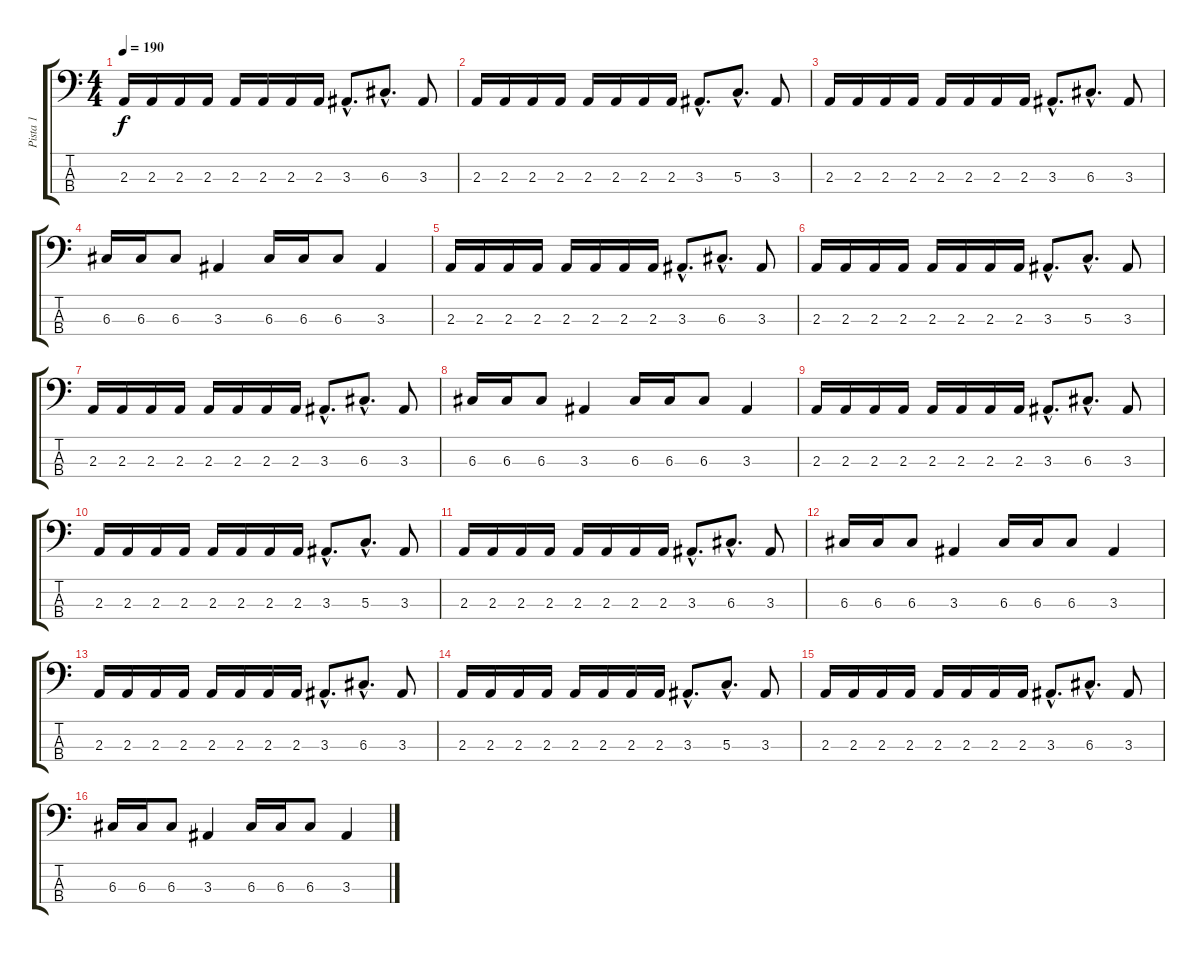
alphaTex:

\track ("Pista 1" "Pista 1") {instrument electricbasspick}
\staff {score tabs}
\tuning (F2 C2 G1 D1) {hide}
\ts (4 4)
\tempo 190
\clef f4
\ks c
2.3.16{dy f instrument electricbasspick} 2.3.16 2.3.16 2.3.16 2.3.16 2.3.16 2.3.16 2.3.16 3.3{hac}.8{d} 6.3{hac}.8{d} 3.3.8 |
2.3.16 2.3.16 2.3.16 2.3.16 2.3.16 2.3.16 2.3.16 2.3.16 3.3{hac}.8{d} 5.3{hac}.8{d} 3.3.8 |
2.3.16 2.3.16 2.3.16 2.3.16 2.3.16 2.3.16 2.3.16 2.3.16 3.3{hac}.8{d} 6.3{hac}.8{d} 3.3.8 |
6.3.16 6.3.16 6.3.8 3.3.4 6.3.16 6.3.16 6.3.8 3.3.4 |
2.3.16 2.3.16 2.3.16 2.3.16 2.3.16 2.3.16 2.3.16 2.3.16 3.3{hac}.8{d} 6.3{hac}.8{d} 3.3.8 |
2.3.16 2.3.16 2.3.16 2.3.16 2.3.16 2.3.16 2.3.16 2.3.16 3.3{hac}.8{d} 5.3{hac}.8{d} 3.3.8 |
2.3.16 2.3.16 2.3.16 2.3.16 2.3.16 2.3.16 2.3.16 2.3.16 3.3{hac}.8{d} 6.3{hac}.8{d} 3.3.8 |
6.3.16 6.3.16 6.3.8 3.3.4 6.3.16 6.3.16 6.3.8 3.3.4 |
2.3.16 2.3.16 2.3.16 2.3.16 2.3.16 2.3.16 2.3.16 2.3.16 3.3{hac}.8{d} 6.3{hac}.8{d} 3.3.8 |
2.3.16 2.3.16 2.3.16 2.3.16 2.3.16 2.3.16 2.3.16 2.3.16 3.3{hac}.8{d} 5.3{hac}.8{d} 3.3.8 |
2.3.16 2.3.16 2.3.16 2.3.16 2.3.16 2.3.16 2.3.16 2.3.16 3.3{hac}.8{d} 6.3{hac}.8{d} 3.3.8 |
6.3.16 6.3.16 6.3.8 3.3.4 6.3.16 6.3.16 6.3.8 3.3.4 |
2.3.16 2.3.16 2.3.16 2.3.16 2.3.16 2.3.16 2.3.16 2.3.16 3.3{hac}.8{d} 6.3{hac}.8{d} 3.3.8 |
2.3.16 2.3.16 2.3.16 2.3.16 2.3.16 2.3.16 2.3.16 2.3.16 3.3{hac}.8{d} 5.3{hac}.8{d} 3.3.8 |
2.3.16 2.3.16 2.3.16 2.3.16 2.3.16 2.3.16 2.3.16 2.3.16 3.3{hac}.8{d} 6.3{hac}.8{d} 3.3.8 |
6.3.16 6.3.16 6.3.8 3.3.4 6.3.16 6.3.16 6.3.8 3.3.4
